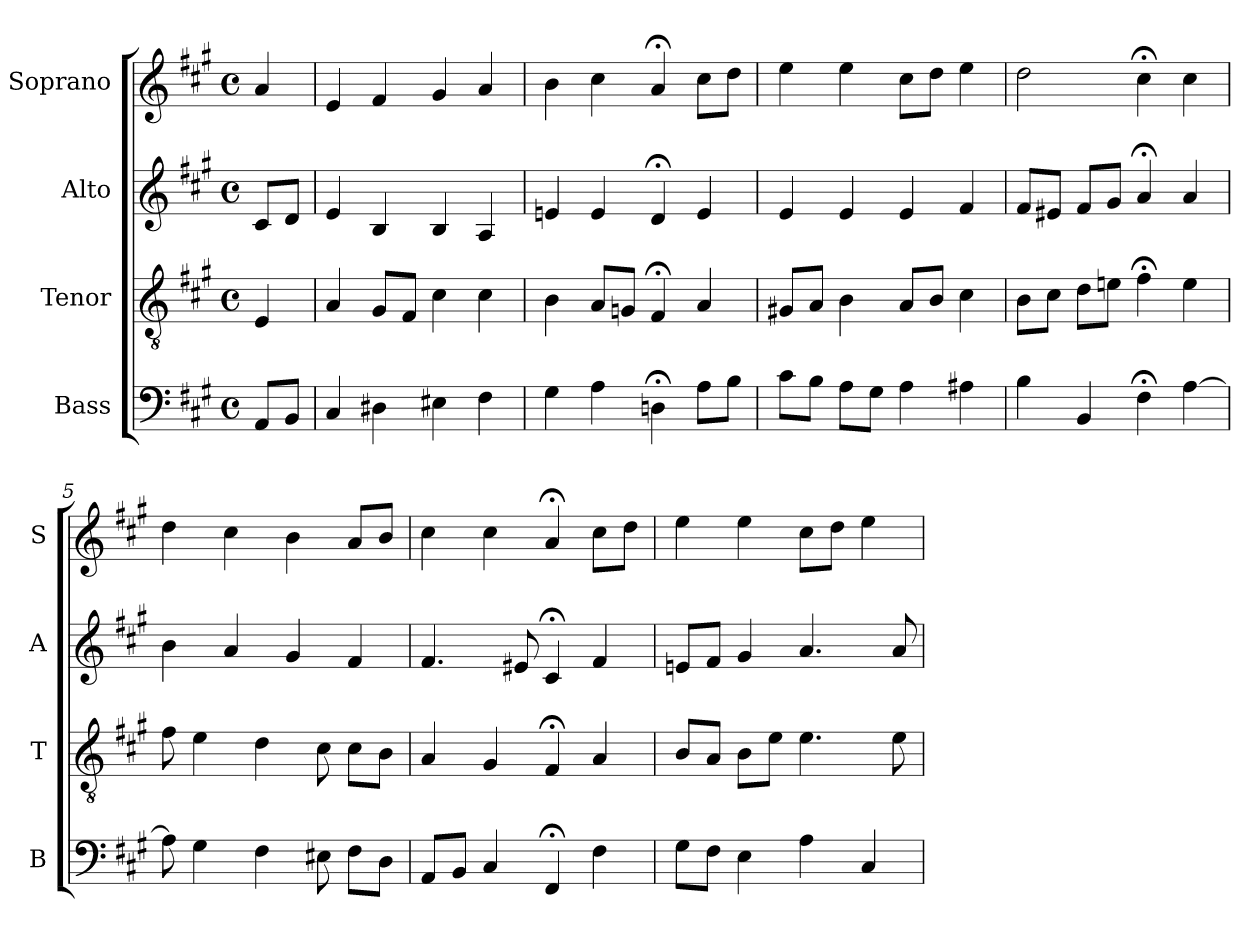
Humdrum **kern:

**kern	**kern	**kern	**kern
*part4	*part3	*part2	*part1
*staff4	*staff3	*staff2	*staff1
*I"Bass	*I"Tenor	*I"Alto	*I"Soprano
*I'B	*I'T	*I'A	*I'S
*clefF4	*clefGv2	*clefG2	*clefG2
*k[f#c#g#]	*k[f#c#g#]	*k[f#c#g#]	*k[f#c#g#]
*A:	*A:	*A:	*A:
*M4/4	*M4/4	*M4/4	*M4/4
*met(c)	*met(c)	*met(c)	*met(c)
*MM100	*MM100	*MM100	*MM100
=	=	=	=
8AAL	4E	8c#L	4a
8BBJ	.	8dJ	.
=1	=1	=1	=1
4C#	4A	4e	4e
4D#X	8G#L	4B	4f#
.	8F#J	.	.
4E#X	4c#	4B	4g#
4F#	4c#	4A	4a
=2	=2	=2	=2
4G#	4B	4en	4b
4A	8AL	4e	4cc#
.	8GnJ	.	.
4Dn;<i	4F#;<i	4d;<	4a;<
8AiL	4Ai	4e	8cc#L
8BJ	.	.	8ddJ
=3	=3	=3	=3
8c#L	8G#XL	4e	4ee
8BJ	8AJ	.	.
8AL	4B	4e	4ee
8G#J	.	.	.
4A	8AL	4e	8cc#L
.	8BJ	.	8ddJ
4A#X	4c#	4f#	4ee
=4	=4	=4	=4
4B	8BL	8f#L	2dd
.	8c#J	8e#XJ	.
4BB	8dL	8f#L	.
.	8enJ	8g#J	.
4F#;<	4f#;<	4a;<	4cc#;<
[4A	4e	4a	4cc#
=5	=5	=5	=5
8A]	8f#	4b	4dd
4G#	4e	.	.
.	.	4a	4cc#
4F#	4d	.	.
.	.	4g#	4b
8E#X	8c#	.	.
8F#L	8c#L	4f#	8aL
8DJ	8BJ	.	8bJ
=6	=6	=6	=6
8AAL	4A	4.f#	4cc#
8BBJ	.	.	.
4C#	4G#	.	4cc#
.	.	8e#X	.
4FF#;<	4F#;<	4c#;<	4a;<
4F#	4A	4f#	8cc#L
.	.	.	8ddJ
=7	=7	=7	=7
8G#L	8BL	8enL	4ee
8F#J	8AJ	8f#J	.
4E	8BL	4g#	4ee
.	8eJ	.	.
4A	4.e	4.a	8cc#L
.	.	.	8ddJ
4C#	.	.	4ee
.	8e	8a	.
=	=	=	=
*-	*-	*-	*-
